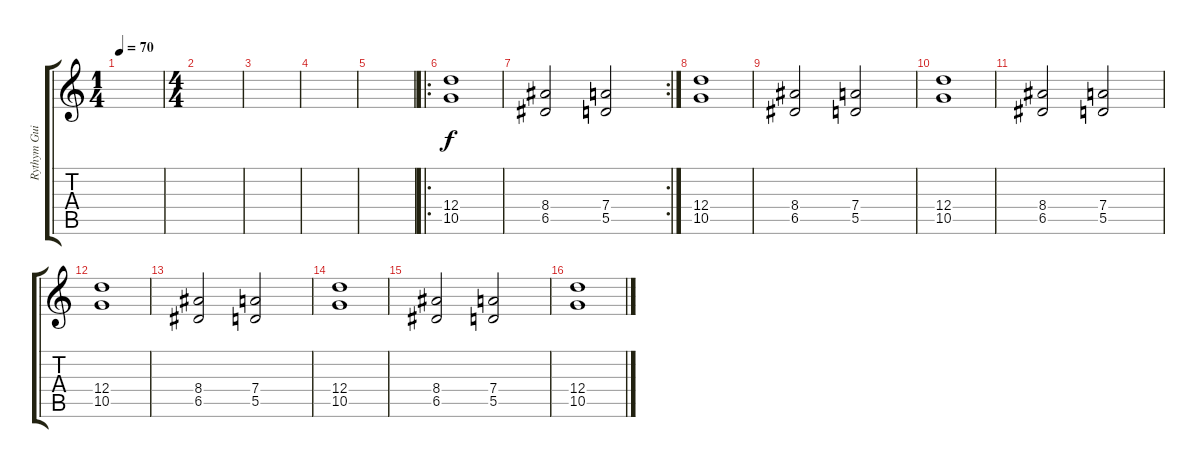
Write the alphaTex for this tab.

\track ("Rythym Guitar 2" "Rythym Gui") {instrument distortionguitar}
\staff {score tabs}
\tuning (E4 B3 G3 D3 A2 E2) {hide}
\ts (1 4)
\tempo 70
\clef g2
\ks c
|
\ts (4 4)
|
|
|
|
\ro
(12.4 10.5).1 |
\rc 2
(8.4 6.5).2 (7.4 5.5).2 |
(12.4 10.5).1 |
(8.4 6.5).2 (7.4 5.5).2 |
(12.4 10.5).1 |
(8.4 6.5).2 (7.4 5.5).2 |
(12.4 10.5).1 |
(8.4 6.5).2 (7.4 5.5).2 |
(12.4 10.5).1 |
(8.4 6.5).2 (7.4 5.5).2 |
(12.4 10.5).1
